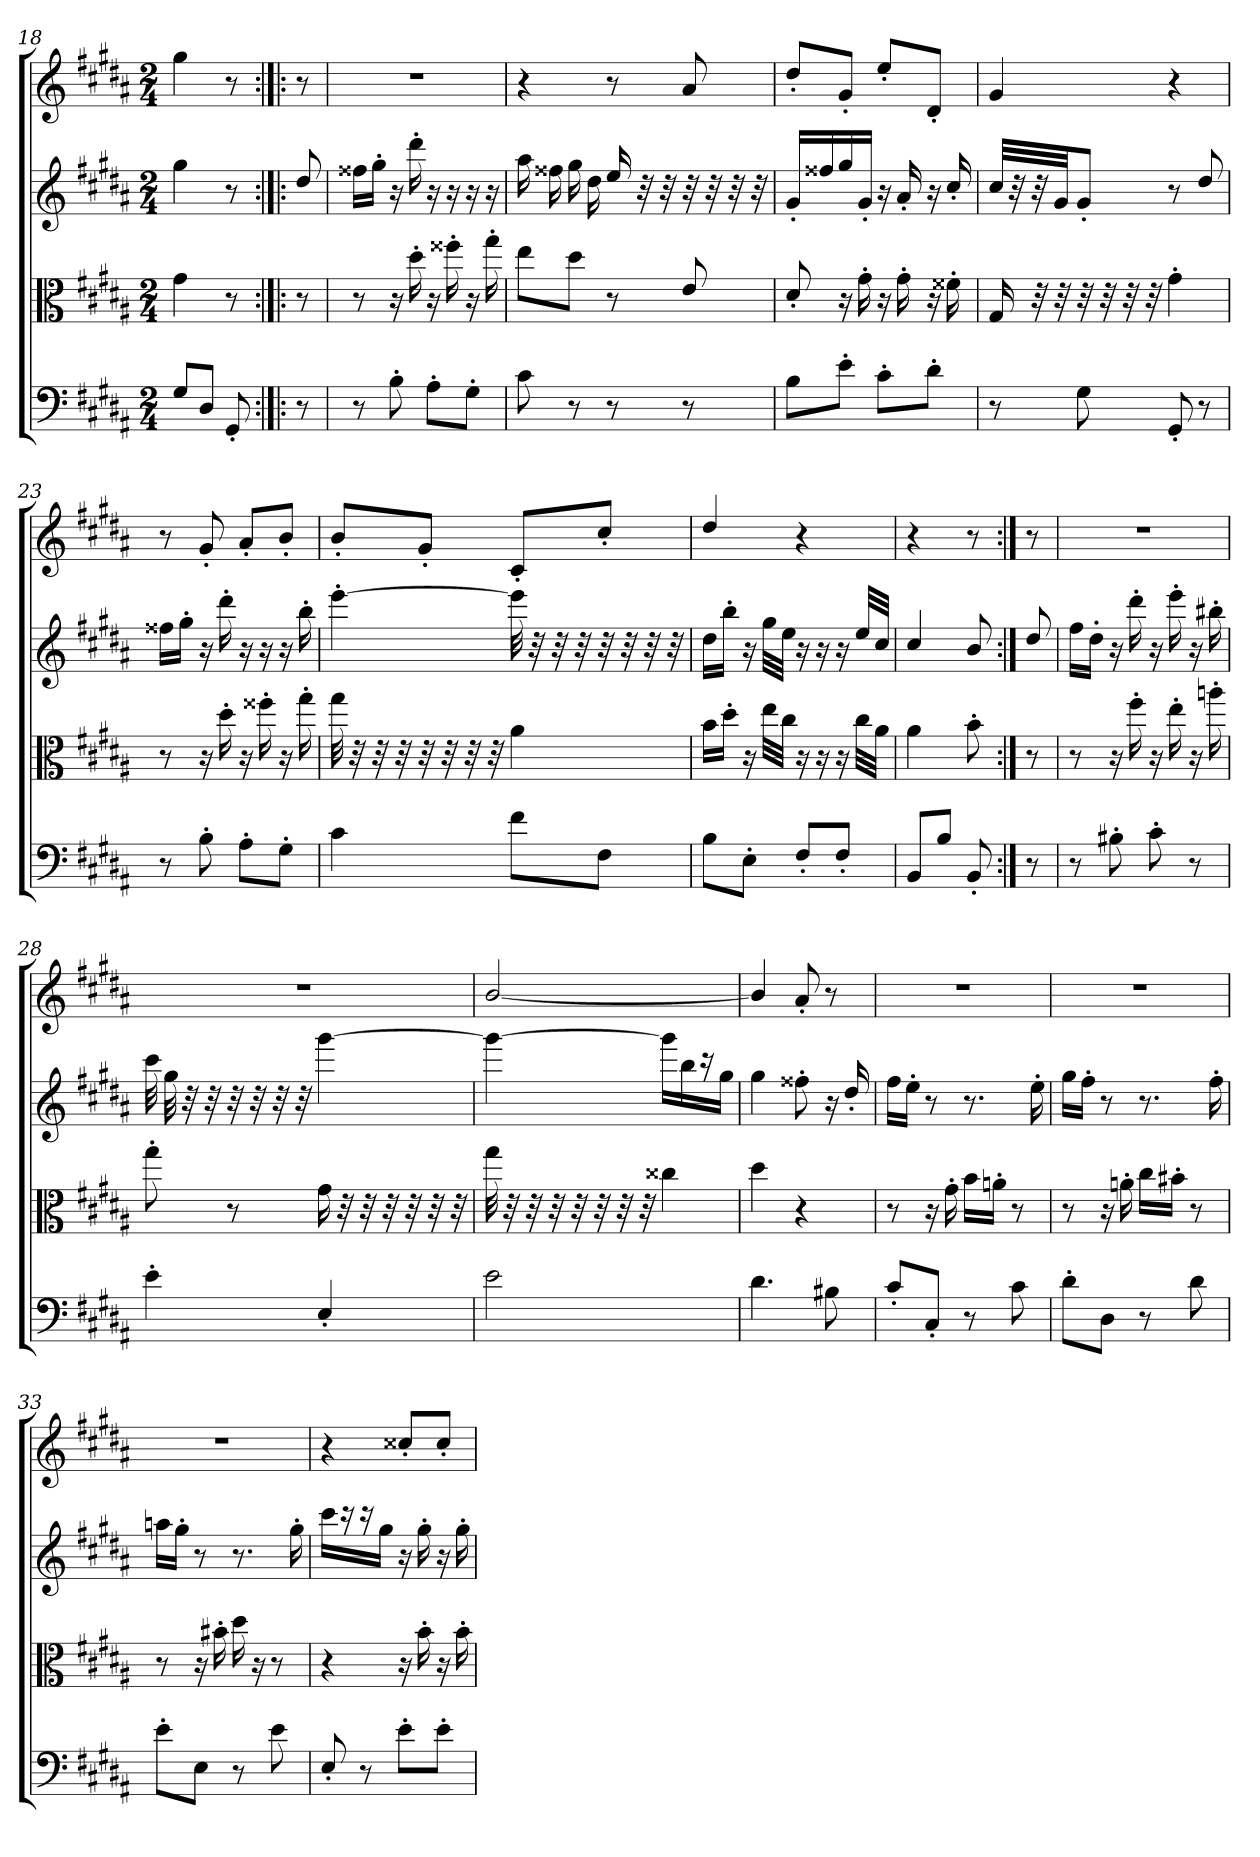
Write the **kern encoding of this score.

**kern	**kern	**kern	**kern
*part4	*part3	*part2	*part1
*staff4	*staff3	*staff2	*staff1
*clefF4	*clefC3	*clefG2	*clefG2
*k[f#c#g#d#a#]	*k[f#c#g#d#a#]	*k[f#c#g#d#a#]	*k[f#c#g#d#a#]
*g#:	*g#:	*g#:	*g#:
*M2/4	*M2/4	*M2/4	*M2/4
=18	=18	=18	=18
8G#/L	4g#\	4gg#\	4gg#\
8D#/J	.	.	.
8GG#'/	8r	8r	8r
=:|!|:	=:|!|:	=:|!|:	=:|!|:
8r	8r	8dd#/	8r
=19	=19	=19	=19
8r	8r	16ff##X\LL	2r
.	.	16gg#'\JJ	.
8B'\	16r	16r	.
.	16dd#'\	16ddd#'\	.
8A#'\L	16r	16r	.
.	16ff##X'\	16r	.
8G#'\J	16r	16r	.
.	16gg#'\	16r	.
=20	=20	=20	=20
8c#\	8ee\L	16aa#\	4r
.	.	16ff##X\	.
8r	8dd#\J	16gg#\	.
.	.	16dd#\	.
8r	8r	16ee/	8r
.	.	32r	.
.	.	32r	.
8r	8e/	32r	8a#/
.	.	32r	.
.	.	32r	.
.	.	32r	.
=21	=21	=21	=21
8B\L	8d#'/	16g#'/LL	8dd#'/L
.	.	16ff##X/	.
8e'\J	16r	16gg#/	8g#'/J
.	16g#'\	16g#'/JJ	.
8c#'\L	16r	16r	8ee'/L
.	16g#'\	16a#'/	.
8d#'\J	16r	16r	8d#'/J
.	16f##X'\	16cc#'/	.
=22	=22	=22	=22
8r	16G#/	32cc#/LLL	4g#/
.	.	32r	.
.	32r	32r	.
.	32r	32g#/JJ	.
8G#\	32r	8g#'/J	.
.	32r	.	.
.	32r	.	.
.	32r	.	.
8GG#'/	4g#'\	8r	4r
8r	.	8dd#/	.
=23	=23	=23	=23
8r	8r	16ff##X\LL	8r
.	.	16gg#'\JJ	.
8B'\	16r	16r	8g#'/
.	16dd#'\	16ddd#'\	.
8A#'\L	16r	16r	8a#'/L
.	16ff##X'\	16r	.
8G#'\J	16r	16r	8b'/J
.	16gg#'\	16bb'\	.
=24	=24	=24	=24
4c#\	32gg#\	[4eee'\	8b'/L
.	32r	.	.
.	32r	.	.
.	32r	.	.
.	32r	.	8g#'/J
.	32r	.	.
.	32r	.	.
.	32r	.	.
8f#\L	4a#\	32eee\]	8c#'/L
.	.	32r	.
.	.	32r	.
.	.	32r	.
8F#\J	.	32r	8cc#'/J
.	.	32r	.
.	.	32r	.
.	.	32r	.
=25	=25	=25	=25
8B\L	16b\LL	16dd#\LL	4dd#/
.	16dd#'\JJ	16bb'\JJ	.
8E'\J	16r	16r	.
.	32ee\LLL	32gg#\LLL	.
.	32cc#\JJJ	32ee\JJJ	.
8F#'/L	16r	16r	4r
.	16r	16r	.
8F#'/J	16r	16r	.
.	32cc#\LLL	32ee/LLL	.
.	32a#\JJJ	32cc#/JJJ	.
=26	=26	=26	=26
8BB/L	4a#\	4cc#/	4r
8B/J	.	.	.
8BB'/	8b'\	8b/	8r
=:|!	=:|!	=:|!	=:|!
8r	8r	8dd#/	8r
=27	=27	=27	=27
8r	8r	16ff#\LL	2r
.	.	16dd#'\JJ	.
8B#X'\	16r	16r	.
.	16ff#'\	16ddd#'\	.
8c#'\	16r	16r	.
.	16ee'\	16eee'\	.
8r	16r	16r	.
.	16aan'\	16bb#X'\	.
=28	=28	=28	=28
4e'\	8gg#'\	32ccc#\	2r
.	.	32gg#\	.
.	.	32r	.
.	.	32r	.
.	8r	32r	.
.	.	32r	.
.	.	32r	.
.	.	32r	.
4E'/	16g#\	[4ggg#\	.
.	32r	.	.
.	32r	.	.
.	32r	.	.
.	32r	.	.
.	32r	.	.
.	32r	.	.
=29	=29	=29	=29
2e\	32gg#\	4ggg#\_	[2b/
.	32r	.	.
.	32r	.	.
.	32r	.	.
.	32r	.	.
.	32r	.	.
.	32r	.	.
.	32r	.	.
.	4cc##X\	16ggg#\LL]	.
.	.	16bb\	.
.	.	16r	.
.	.	16gg#\JJ	.
=30	=30	=30	=30
4.d#\	4dd#\	4gg#\	4b/]
.	4r	8ff##X'\	8a#'/
8B#X\	.	16r	8r
.	.	16dd#'/	.
=31	=31	=31	=31
8c#'/L	8r	16ff#\LL	2r
.	.	16ee'\JJ	.
8C#'/J	16r	8r	.
.	16g#'\	.	.
8r	16b\LL	8.r	.
.	16an'\JJ	.	.
8c#\	8r	.	.
.	.	16ee'\	.
=32	=32	=32	=32
8d#'\L	8r	16gg#\LL	2r
.	.	16ff#'\JJ	.
8D#\J	16r	8r	.
.	16an'\	.	.
8r	16cc#\LL	8.r	.
.	16b#X'\JJ	.	.
8d#\	8r	.	.
.	.	16ff#'\	.
=33	=33	=33	=33
8e'\L	8r	16aan\LL	2r
.	.	16gg#'\JJ	.
8E\J	16r	8r	.
.	16b#X'\	.	.
8r	16dd#\	8.r	.
.	16r	.	.
8e\	8r	.	.
.	.	16gg#'\	.
=34	=34	=34	=34
8E'/	4r	16ccc#\LL	4r
.	.	16r	.
8r	.	16r	.
.	.	16gg#\JJ	.
8e'\L	16r	16r	8cc##X'/L
.	16b'\	16gg#'\	.
8e'\J	16r	16r	8cc##'/J
.	16b'\	16gg#'\	.
=	=	=	=
*-	*-	*-	*-
